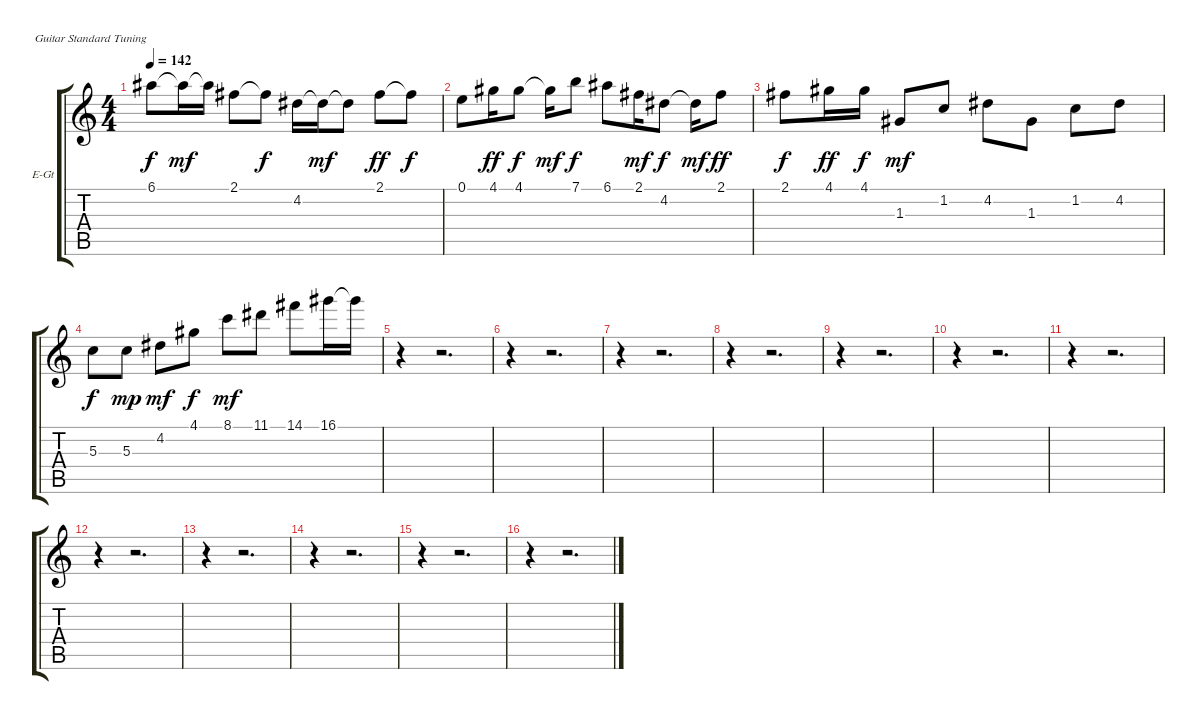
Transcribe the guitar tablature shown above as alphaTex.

\bracketExtendMode groupsimilarinstruments
\firstSystemTrackNameOrientation horizontal
\otherSystemsTrackNameOrientation horizontal
\track ("Electric Guitar" "E-Gt") {solo instrument distortionguitar}
\staff {score tabs}
\tuning (E4 B3 G3 D3 A2 E2)
\ts (4 4)
\tempo 142
\clef g2
\ks c
6.1.8{dy f} 6.1{t}.16{dy mf} 6.1{t}.16 2.1.8 2.1{t}.8{dy f} 4.2.16 4.2{t}.16{dy mf} 4.2{t}.8 2.1.8{dy ff} 2.1{t}.8{dy f} |
0.1.8 4.1.16{dy ff} 4.1.8{dy f} 4.1{t}.16{dy mf} 7.1.8{dy f} 6.1.8 2.1.16{dy mf} 4.2.8{dy f} 4.2{t}.16{dy mf} 2.1.8{dy ff} |
2.1.8{dy f} 4.1.16{dy ff} 4.1.16{dy f} 1.3.8{dy mf} 1.2.8 4.2.8 1.3.8 1.2.8 4.2.8 |
5.3.8{dy f} 5.3.8{dy mp} 4.2.8{dy mf} 4.1.8{dy f} 8.1.8{dy mf} 11.1.8 14.1.8 16.1.16 16.1{t}.16 |
r.4 r.2{d} |
r.4 r.2{d} |
r.4 r.2{d} |
r.4 r.2{d} |
r.4 r.2{d} |
r.4 r.2{d} |
r.4 r.2{d} |
r.4 r.2{d} |
r.4 r.2{d} |
r.4 r.2{d} |
r.4 r.2{d} |
r.4 r.2{d}
